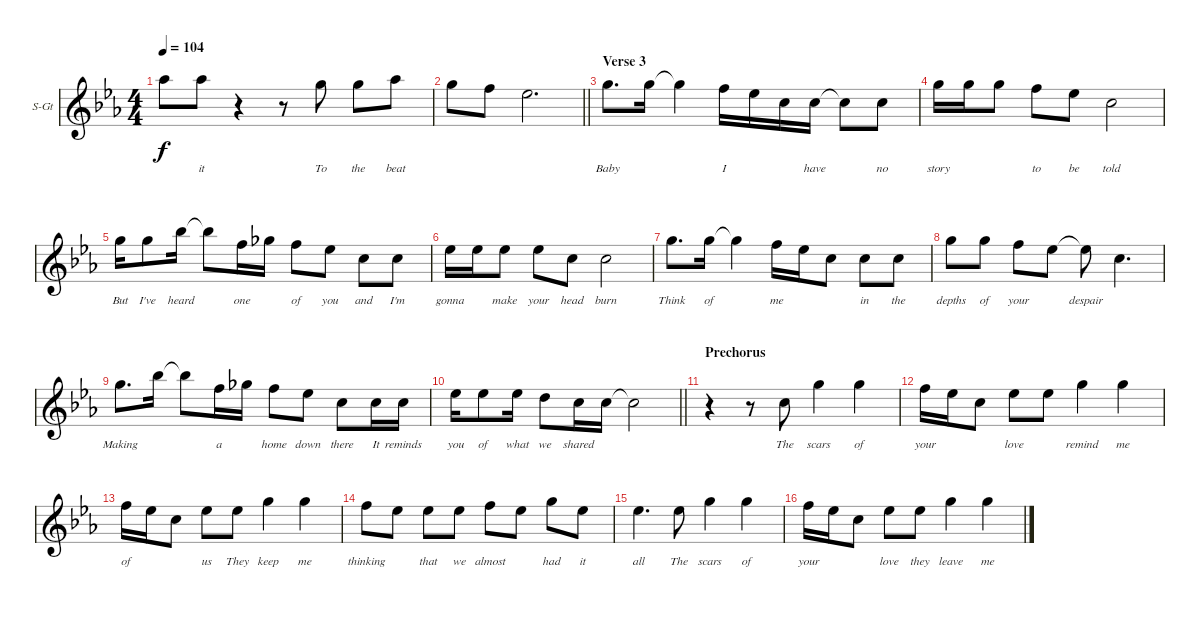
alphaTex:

\bracketExtendMode groupsimilarinstruments
\firstSystemTrackNameOrientation horizontal
\otherSystemsTrackNameOrientation horizontal
\track ("Adele" "S-Gt") {instrument tenorsax}
\staff {score}
\tuning (E4 B3 G3 D3 A2 E2)
\displaytranspose 12
\ts (4 4)
\tempo 104
\clef g2
\ks eb
4.1{t}.8{lyrics (0 "") lyrics (1 "") lyrics (2 "") lyrics (3 "") lyrics (4 "") dy f} 4.1.8{lyrics (0 "it") lyrics (1 "") lyrics (2 "") lyrics (3 "") lyrics (4 "")} r.4 r.8 3.1.8{lyrics (0 "To") lyrics (1 "") lyrics (2 "") lyrics (3 "") lyrics (4 "")} 3.1.8{lyrics (0 "the") lyrics (1 "") lyrics (2 "") lyrics (3 "") lyrics (4 "")} 4.1.8{lyrics (0 "beat") lyrics (1 "") lyrics (2 "") lyrics (3 "") lyrics (4 "")} |
\barLineRight lightlight
3.1.8{lyrics (0 "") lyrics (1 "") lyrics (2 "") lyrics (3 "") lyrics (4 "")} 1.1.8{lyrics (0 "") lyrics (1 "") lyrics (2 "") lyrics (3 "") lyrics (4 "")} 4.2.2{d lyrics (0 "") lyrics (1 "") lyrics (2 "") lyrics (3 "") lyrics (4 "")} |
\section ("" "Verse 3")
3.1.8{d lyrics (0 "Baby") lyrics (1 "") lyrics (2 "") lyrics (3 "") lyrics (4 "")} 3.1.16{lyrics (0 "") lyrics (1 "") lyrics (2 "") lyrics (3 "") lyrics (4 "")} 3.1{t}.4{lyrics (0 "") lyrics (1 "") lyrics (2 "") lyrics (3 "") lyrics (4 "")} 1.1.16{lyrics (0 "I") lyrics (1 "") lyrics (2 "") lyrics (3 "") lyrics (4 "")} 4.2.16{lyrics (0 "") lyrics (1 "") lyrics (2 "") lyrics (3 "") lyrics (4 "")} 1.2.16{lyrics (0 "") lyrics (1 "") lyrics (2 "") lyrics (3 "") lyrics (4 "")} 1.2.16{lyrics (0 "have") lyrics (1 "") lyrics (2 "") lyrics (3 "") lyrics (4 "")} 1.2{t}.8{lyrics (0 "") lyrics (1 "") lyrics (2 "") lyrics (3 "") lyrics (4 "")} 1.2.8{lyrics (0 "no") lyrics (1 "") lyrics (2 "") lyrics (3 "") lyrics (4 "")} |
3.1.16{lyrics (0 "story") lyrics (1 "") lyrics (2 "") lyrics (3 "") lyrics (4 "")} 3.1.16{lyrics (0 "") lyrics (1 "") lyrics (2 "") lyrics (3 "") lyrics (4 "")} 3.1.8{lyrics (0 "") lyrics (1 "") lyrics (2 "") lyrics (3 "") lyrics (4 "")} 1.1.8{lyrics (0 "to") lyrics (1 "") lyrics (2 "") lyrics (3 "") lyrics (4 "")} 4.2.8{lyrics (0 "be") lyrics (1 "") lyrics (2 "") lyrics (3 "") lyrics (4 "")} 1.2.2{lyrics (0 "told") lyrics (1 "") lyrics (2 "") lyrics (3 "") lyrics (4 "")} |
3.1.16{lyrics (0 "But") lyrics (1 "") lyrics (2 "") lyrics (3 "") lyrics (4 "")} 3.1.8{lyrics (0 "I've") lyrics (1 "") lyrics (2 "") lyrics (3 "") lyrics (4 "")} 6.1.16{lyrics (0 "heard") lyrics (1 "") lyrics (2 "") lyrics (3 "") lyrics (4 "")} 6.1{t}.8{lyrics (0 "") lyrics (1 "") lyrics (2 "") lyrics (3 "") lyrics (4 "")} 1.1.16{lyrics (0 "one") lyrics (1 "") lyrics (2 "") lyrics (3 "") lyrics (4 "")} 2.1.16{lyrics (0 "") lyrics (1 "") lyrics (2 "") lyrics (3 "") lyrics (4 "")} 1.1.8{lyrics (0 "of") lyrics (1 "") lyrics (2 "") lyrics (3 "") lyrics (4 "")} 4.2.8{lyrics (0 "you") lyrics (1 "") lyrics (2 "") lyrics (3 "") lyrics (4 "")} 1.2.8{lyrics (0 "and") lyrics (1 "") lyrics (2 "") lyrics (3 "") lyrics (4 "")} 1.2.8{lyrics (0 "I'm") lyrics (1 "") lyrics (2 "") lyrics (3 "") lyrics (4 "")} |
4.2.16{lyrics (0 "gonna") lyrics (1 "") lyrics (2 "") lyrics (3 "") lyrics (4 "")} 4.2.16{lyrics (0 "") lyrics (1 "") lyrics (2 "") lyrics (3 "") lyrics (4 "")} 4.2.8{lyrics (0 "make") lyrics (1 "") lyrics (2 "") lyrics (3 "") lyrics (4 "")} 4.2.8{lyrics (0 "your") lyrics (1 "") lyrics (2 "") lyrics (3 "") lyrics (4 "")} 1.2.8{lyrics (0 "head") lyrics (1 "") lyrics (2 "") lyrics (3 "") lyrics (4 "")} 1.2.2{lyrics (0 "burn") lyrics (1 "") lyrics (2 "") lyrics (3 "") lyrics (4 "")} |
3.1.8{d lyrics (0 "Think") lyrics (1 "") lyrics (2 "") lyrics (3 "") lyrics (4 "")} 3.1.16{lyrics (0 "of") lyrics (1 "") lyrics (2 "") lyrics (3 "") lyrics (4 "")} 3.1{t}.4{lyrics (0 "") lyrics (1 "") lyrics (2 "") lyrics (3 "") lyrics (4 "")} 1.1.16{lyrics (0 "me") lyrics (1 "") lyrics (2 "") lyrics (3 "") lyrics (4 "")} 4.2.16{lyrics (0 "") lyrics (1 "") lyrics (2 "") lyrics (3 "") lyrics (4 "")} 1.2.8{lyrics (0 "") lyrics (1 "") lyrics (2 "") lyrics (3 "") lyrics (4 "")} 1.2.8{lyrics (0 "in") lyrics (1 "") lyrics (2 "") lyrics (3 "") lyrics (4 "")} 1.2.8{lyrics (0 "the") lyrics (1 "") lyrics (2 "") lyrics (3 "") lyrics (4 "")} |
3.1.8{lyrics (0 "depths") lyrics (1 "") lyrics (2 "") lyrics (3 "") lyrics (4 "")} 3.1.8{lyrics (0 "of") lyrics (1 "") lyrics (2 "") lyrics (3 "") lyrics (4 "")} 1.1.8{lyrics (0 "your") lyrics (1 "") lyrics (2 "") lyrics (3 "") lyrics (4 "")} 4.2.8{lyrics (0 "") lyrics (1 "") lyrics (2 "") lyrics (3 "") lyrics (4 "")} 4.2{t}.8{lyrics (0 "despair") lyrics (1 "") lyrics (2 "") lyrics (3 "") lyrics (4 "")} 1.2.4{d lyrics (0 "") lyrics (1 "") lyrics (2 "") lyrics (3 "") lyrics (4 "")} |
3.1.8{d lyrics (0 "Making") lyrics (1 "") lyrics (2 "") lyrics (3 "") lyrics (4 "")} 6.1.16{lyrics (0 "") lyrics (1 "") lyrics (2 "") lyrics (3 "") lyrics (4 "")} 6.1{t}.8{lyrics (0 "") lyrics (1 "") lyrics (2 "") lyrics (3 "") lyrics (4 "")} 1.1.16{lyrics (0 "a") lyrics (1 "") lyrics (2 "") lyrics (3 "") lyrics (4 "")} 2.1.16{lyrics (0 "") lyrics (1 "") lyrics (2 "") lyrics (3 "") lyrics (4 "")} 1.1.8{lyrics (0 "home") lyrics (1 "") lyrics (2 "") lyrics (3 "") lyrics (4 "")} 4.2.8{lyrics (0 "down") lyrics (1 "") lyrics (2 "") lyrics (3 "") lyrics (4 "")} 1.2.8{lyrics (0 "there") lyrics (1 "") lyrics (2 "") lyrics (3 "") lyrics (4 "")} 1.2.16{lyrics (0 "It") lyrics (1 "") lyrics (2 "") lyrics (3 "") lyrics (4 "")} 1.2.16{lyrics (0 "reminds") lyrics (1 "") lyrics (2 "") lyrics (3 "") lyrics (4 "")} |
\barLineRight lightlight
4.2.16{lyrics (0 "you") lyrics (1 "") lyrics (2 "") lyrics (3 "") lyrics (4 "")} 4.2.8{lyrics (0 "of") lyrics (1 "") lyrics (2 "") lyrics (3 "") lyrics (4 "")} 4.2.16{lyrics (0 "what") lyrics (1 "") lyrics (2 "") lyrics (3 "") lyrics (4 "")} 3.2.8{lyrics (0 "we") lyrics (1 "") lyrics (2 "") lyrics (3 "") lyrics (4 "")} 1.2.16{lyrics (0 "shared") lyrics (1 "") lyrics (2 "") lyrics (3 "") lyrics (4 "")} 1.2.16{lyrics (0 "") lyrics (1 "") lyrics (2 "") lyrics (3 "") lyrics (4 "")} 1.2{t}.2{lyrics (0 "") lyrics (1 "") lyrics (2 "") lyrics (3 "") lyrics (4 "")} |
\section ("" "Prechorus")
r.4 r.8 1.2.8{lyrics (0 "The") lyrics (1 "") lyrics (2 "") lyrics (3 "") lyrics (4 "")} 3.1.4{lyrics (0 "scars") lyrics (1 "") lyrics (2 "") lyrics (3 "") lyrics (4 "")} 3.1.4{lyrics (0 "of") lyrics (1 "") lyrics (2 "") lyrics (3 "") lyrics (4 "")} |
1.1.16{lyrics (0 "your") lyrics (1 "") lyrics (2 "") lyrics (3 "") lyrics (4 "")} 4.2.16{lyrics (0 "") lyrics (1 "") lyrics (2 "") lyrics (3 "") lyrics (4 "")} 1.2.8{lyrics (0 "") lyrics (1 "") lyrics (2 "") lyrics (3 "") lyrics (4 "")} 4.2.8{lyrics (0 "love") lyrics (1 "") lyrics (2 "") lyrics (3 "") lyrics (4 "")} 4.2.8{lyrics (0 "") lyrics (1 "") lyrics (2 "") lyrics (3 "") lyrics (4 "")} 3.1.4{lyrics (0 "remind") lyrics (1 "") lyrics (2 "") lyrics (3 "") lyrics (4 "")} 3.1.4{lyrics (0 "me") lyrics (1 "") lyrics (2 "") lyrics (3 "") lyrics (4 "")} |
1.1.16{lyrics (0 "of") lyrics (1 "") lyrics (2 "") lyrics (3 "") lyrics (4 "")} 4.2.16{lyrics (0 "") lyrics (1 "") lyrics (2 "") lyrics (3 "") lyrics (4 "")} 1.2.8{lyrics (0 "") lyrics (1 "") lyrics (2 "") lyrics (3 "") lyrics (4 "")} 4.2.8{lyrics (0 "us") lyrics (1 "") lyrics (2 "") lyrics (3 "") lyrics (4 "")} 4.2.8{lyrics (0 "They") lyrics (1 "") lyrics (2 "") lyrics (3 "") lyrics (4 "")} 3.1.4{lyrics (0 "keep") lyrics (1 "") lyrics (2 "") lyrics (3 "") lyrics (4 "")} 3.1.4{lyrics (0 "me") lyrics (1 "") lyrics (2 "") lyrics (3 "") lyrics (4 "")} |
1.1.8{lyrics (0 "thinking") lyrics (1 "") lyrics (2 "") lyrics (3 "") lyrics (4 "")} 4.2.8{lyrics (0 "") lyrics (1 "") lyrics (2 "") lyrics (3 "") lyrics (4 "")} 4.2.8{lyrics (0 "that") lyrics (1 "") lyrics (2 "") lyrics (3 "") lyrics (4 "")} 4.2.8{lyrics (0 "we") lyrics (1 "") lyrics (2 "") lyrics (3 "") lyrics (4 "")} 1.1.8{lyrics (0 "almost") lyrics (1 "") lyrics (2 "") lyrics (3 "") lyrics (4 "")} 4.2.8{lyrics (0 "") lyrics (1 "") lyrics (2 "") lyrics (3 "") lyrics (4 "")} 3.1.8{lyrics (0 "had") lyrics (1 "") lyrics (2 "") lyrics (3 "") lyrics (4 "")} 4.2.8{lyrics (0 "it") lyrics (1 "") lyrics (2 "") lyrics (3 "") lyrics (4 "")} |
4.2.4{d lyrics (0 "all") lyrics (1 "") lyrics (2 "") lyrics (3 "") lyrics (4 "")} 4.2.8{lyrics (0 "The") lyrics (1 "") lyrics (2 "") lyrics (3 "") lyrics (4 "")} 3.1.4{lyrics (0 "scars") lyrics (1 "") lyrics (2 "") lyrics (3 "") lyrics (4 "")} 3.1.4{lyrics (0 "of") lyrics (1 "") lyrics (2 "") lyrics (3 "") lyrics (4 "")} |
1.1.16{lyrics (0 "your") lyrics (1 "") lyrics (2 "") lyrics (3 "") lyrics (4 "")} 4.2.16{lyrics (0 "") lyrics (1 "") lyrics (2 "") lyrics (3 "") lyrics (4 "")} 1.2.8{lyrics (0 "") lyrics (1 "") lyrics (2 "") lyrics (3 "") lyrics (4 "")} 4.2.8{lyrics (0 "love") lyrics (1 "") lyrics (2 "") lyrics (3 "") lyrics (4 "")} 4.2.8{lyrics (0 "they") lyrics (1 "") lyrics (2 "") lyrics (3 "") lyrics (4 "")} 3.1.4{lyrics (0 "leave") lyrics (1 "") lyrics (2 "") lyrics (3 "") lyrics (4 "")} 3.1.4{lyrics (0 "me") lyrics (1 "") lyrics (2 "") lyrics (3 "") lyrics (4 "")}
